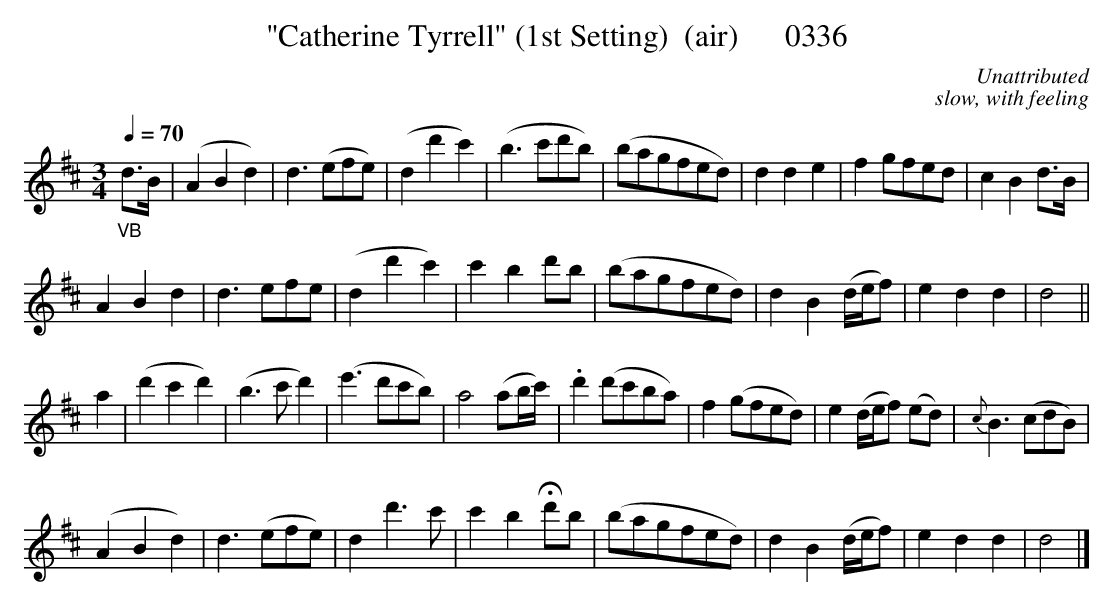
X:1
T:"Catherine Tyrrell" (1st Setting)  (air)      0336
C:Unattributed
C:slow, with feeling
Q:1/4=70
M:3/4
L:1/8
K:D
"_VB"d3/2B/2|(A2B2d2)|d3(efe)|(d2d'2c'2)|(b3c'd'b)|(bagfed)|d2d2e2|f2gfed|c2B2d3/2B/2|
A2B2d2|d3efe|(d2d'2c'2)|c'2b2d'b|(bagfed)|d2B2(d/2e/2f)|e2d2d2|d4||
a2|(d'2c'2d'2)|(b3c' d'2)|(e'3d'c'b)|a4(ab/2c'/2)|.d'2(d'c'ba)|f2(gfed)|e2(d/2e/2f) (ed)|{c}B3 (cdB)|
(A2B2d2)|d3(efe)|d2d'3c'|c'2b2 Hd'b|(bagfed)|d2B2(d/2e/2f)|e2d2d2|d4|]
